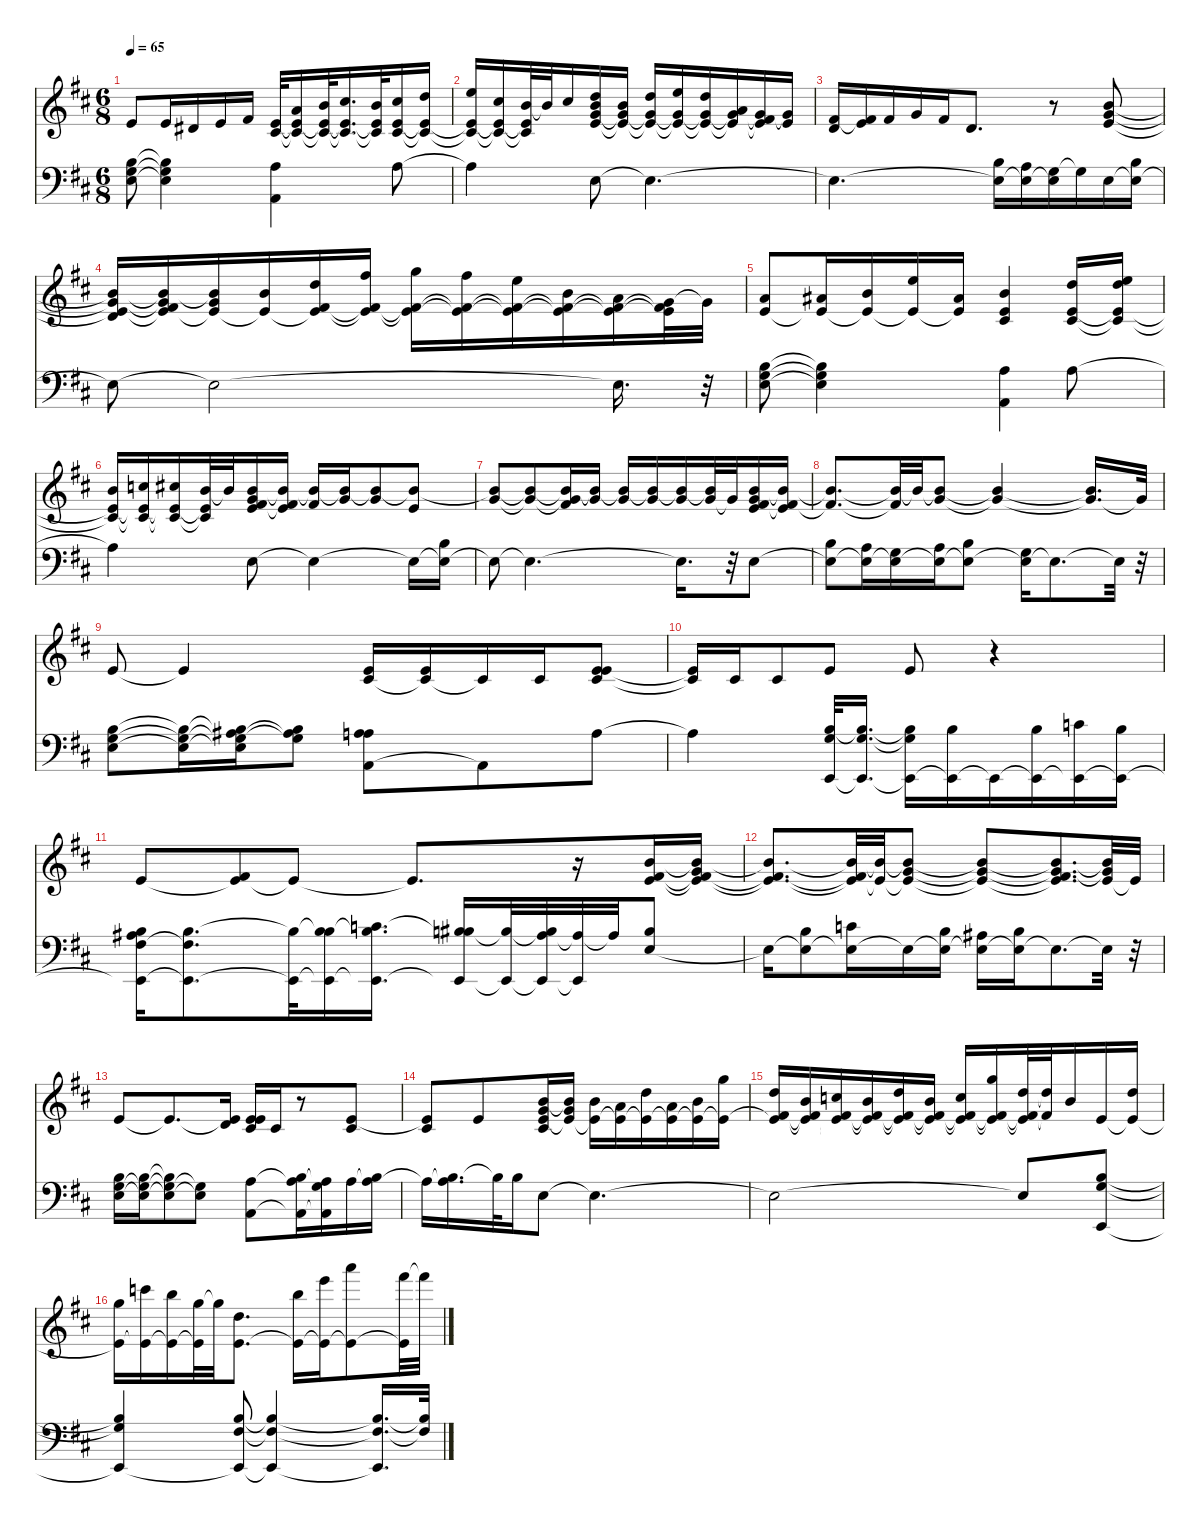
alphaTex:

\hideDynamics
\bracketExtendMode nobrackets
\singleTrackTrackNamePolicy hidden
\multiTrackTrackNamePolicy hidden
\firstSystemTrackNameMode fullname
\firstSystemTrackNameOrientation horizontal
\otherSystemsTrackNameOrientation horizontal
\track ("Electric Piano" "el.pno.") {instrument electricpiano1}
\staff {score}
\tuning (E4 B3 G3 D3 A2 E2)
\ts (6 8)
\tempo 65
\clef g2
\ks bminor
0.1{acc forcenatural}.8{dy f beam Up} 0.1{acc forcenatural}.16{dy mf beam Up} 4.2{acc #}.16{dy f beam Up} 5.2{acc forcenatural}.16{dy p beam Up} 7.2{acc #}.16{dy ff beam Up} (16.5{acc #} 0.1{acc forcenatural}).32{dy f beam Up} (0.1{t acc forcenatural} 16.5{t acc #} 19.4{acc forcenatural}).16{beam Up} (16.5{t acc #} 0.1{t acc forcenatural} 16.3{acc forcenatural}).32{beam Up} (0.1{t acc forcenatural} 16.5{t acc #} 14.2{acc #}).16{d beam Up} (0.1{t acc forcenatural} 16.5{t acc #} 16.3{acc forcenatural}).32{beam Up} (14.2{acc #} 16.5{acc #} 0.1{acc forcenatural}).16{dy mp beam Up} (16.5{t acc #} 0.1{t acc forcenatural} 15.2{acc forcenatural}).16{beam Up} |
(16.5{t acc #} 0.1{t acc forcenatural} 17.2{acc forcenatural}).16{beam Up} (16.5{t acc #} 0.1{t acc forcenatural} 14.2{acc #}).16{beam Up} (16.5{t acc #} 0.1{t acc forcenatural} 16.3{acc forcenatural}).32{beam Up} 16.3{t acc forcenatural}.32{dy ff beam Up} 14.2{acc #}.16{dy mf beam Up} (16.3{acc forcenatural} 15.2{acc forcenatural} 0.1{acc forcenatural} 17.4{acc forcenatural}).16{beam Up} (0.1{t acc forcenatural} 17.4{t acc forcenatural} 16.3{acc forcenatural}).16{dy f beam Up} (0.1{t acc forcenatural} 17.4{t acc forcenatural} 15.2{acc forcenatural}).16{beam Up} (0.1{t acc forcenatural} 17.4{t acc forcenatural} 17.2{acc forcenatural}).16{beam Up} (0.1{t acc forcenatural} 17.4{t acc forcenatural} 15.2{acc forcenatural}).16{dy mf beam Up} (17.4{t acc forcenatural} 0.1{t acc forcenatural} 14.3{acc forcenatural}).16{dy f beam Up} (17.4{t acc forcenatural} 0.1{t acc forcenatural} 21.5{acc #}).16{dy mf beam Up} (17.4{t acc forcenatural} 0.1{acc forcenatural}).16{beam Up} |
(7.3{acc forcenatural} 7.2{acc #}).16{beam Up} (7.2{t acc #} 0.1{acc forcenatural}).16{dy f beam Up} 7.2{acc #}.16{dy fff beam Up} 3.1{acc forcenatural}.16{dy ff beam Up} 2.1{acc #}.16{beam Up} 3.2{acc forcenatural}.8{d dy f beam Up} r.8{beam Up} (12.3{acc forcenatural} 12.2{acc forcenatural} 0.1{acc forcenatural}).8{dy mf beam Up} |
(12.3{t acc forcenatural} 12.4{acc forcenatural} 0.1{t acc forcenatural} 12.2{t acc forcenatural}).16{beam Up} (12.3{t acc forcenatural} 12.2{t acc forcenatural} 0.1{t acc forcenatural} 16.4{acc #}).16{beam Up} (0.1{t acc forcenatural} 12.2{t acc forcenatural} 12.3{acc forcenatural}).16{beam Up} (0.1{t acc forcenatural} 12.2{acc forcenatural}).16{dy f beam Up} (0.1{t acc forcenatural} 15.2{acc forcenatural} 16.4{acc #}).16{beam Up} (0.1{t acc forcenatural} 16.4{t acc #} 19.2{acc #}).16{beam Up} (0.1{t acc forcenatural} 16.4{t acc #} 20.2{acc forcenatural}).16{beam Down} (0.1{t acc forcenatural} 16.4{t acc #} 19.2{acc #}).16{beam Down} (16.4{t acc #} 0.1{t acc forcenatural} 17.2{acc forcenatural}).16{beam Down} (16.3{acc forcenatural} 0.1{t acc forcenatural} 16.4{t acc #}).16{beam Down} (16.4{t acc #} 0.1{t acc forcenatural} 14.3{acc forcenatural}).16{beam Down} (0.1{t acc forcenatural} 16.4{t acc #} 12.3{acc forcenatural}).32{beam Down} 12.3{t acc forcenatural}.32{dy mf beam Down} |
(10.2{acc forcenatural} 0.1{acc forcenatural}).8{dy ff beam Up} (0.1{t acc forcenatural} 11.2{acc #}).16{dy f beam Up} (0.1{t acc forcenatural} 12.2{acc forcenatural}).16{beam Up} (0.1{t acc forcenatural} 17.2{acc forcenatural}).16{beam Up} (0.1{t acc forcenatural} 11.2{acc #}).16{beam Up} (16.3{acc forcenatural} 16.5{acc #} 0.1{acc forcenatural}).4{beam Up} (19.3{acc forcenatural} 16.5{acc #} 0.1{acc forcenatural}).16{dy fff beam Up} (16.5{t acc #} 17.2{acc forcenatural} 0.1{t acc forcenatural} 19.3{acc forcenatural}).16{dy mf beam Up} |
(16.5{t acc #} 0.1{t acc forcenatural} 16.3{acc forcenatural}).16{beam Up} (16.5{t acc #} 0.1{t acc forcenatural} 13.2{acc forcenatural}).16{beam Up} (16.5{t acc #} 0.1{t acc forcenatural} 14.2{acc #}).16{beam Up} (16.5{t acc #} 0.1{t acc forcenatural} 12.2{acc forcenatural}).32{beam Up} 12.2{t acc forcenatural}.32{dy fff beam Up} (12.3{acc forcenatural} 0.1{acc forcenatural} 16.4{acc #} 12.2{acc forcenatural}).16{dy f beam Up} (16.4{t acc #} 12.2{t acc forcenatural} 0.1{acc forcenatural}).16{beam Up} (12.2{t acc forcenatural} 16.4{acc #}).16{beam Up} (12.2{t acc forcenatural} 12.3{acc forcenatural}).16{beam Up} (12.2{t acc forcenatural} 12.3{acc forcenatural}).8{beam Up} (12.2{t acc forcenatural} 0.1{acc forcenatural}).8{beam Up} |
(12.2{t acc forcenatural} 12.3{acc forcenatural}).8{beam Up} (12.2{t acc forcenatural} 12.3{t acc forcenatural}).8{beam Up} (12.2{t acc forcenatural} 12.3{t acc forcenatural} 16.4{acc #}).16{beam Up} (12.2{t acc forcenatural} 12.3{acc forcenatural}).16{beam Up} (12.2{t acc forcenatural} 12.3{acc forcenatural}).16{beam Up} (12.2{t acc forcenatural} 12.3{acc forcenatural}).16{beam Up} (12.2{t acc forcenatural} 12.3{acc forcenatural}).16{beam Up} (12.2{t acc forcenatural} 12.3{acc forcenatural}).32{beam Up} 12.3{t acc forcenatural}.32{dy ff beam Up} (0.1{acc forcenatural} 12.3{acc forcenatural} 16.4{acc #} 12.2{acc forcenatural}).16{dy f beam Up} (16.4{t acc #} 12.2{t acc forcenatural} 0.1{acc forcenatural}).16{beam Up} |
(12.2{t acc forcenatural} 16.4{t acc #}).8{d beam Up} (12.2{t acc forcenatural} 16.4{t acc #}).32{beam Up} 12.2{t acc forcenatural}.32{beam Up} (12.2{t acc forcenatural} 12.3{acc forcenatural}).8{beam Up} (12.2{t acc forcenatural} 12.3{t acc forcenatural}).4{beam Up} (12.2{t acc forcenatural} 12.3{t acc forcenatural}).16{d beam Up} 12.3{t acc forcenatural}.32{dy mf beam Up} |
9.3{acc forcenatural}.8{dy f beam Up} 9.3{t acc forcenatural}.4{beam Up} (0.1{acc forcenatural} 6.3{acc #}).16{beam Up} (6.3{t acc #} 0.1{acc forcenatural}).16{beam Up} 6.3{t acc #}.16{beam Up} 6.3{acc #}.16{dy fff beam Up} (5.2{acc forcenatural} 6.3{acc #} 0.1{acc forcenatural}).8{dy mf beam Up} |
(6.3{t acc #} 0.1{t acc forcenatural}).16{beam Up} 6.3{acc #}.16{dy ff beam Up} 2.2{acc #}.8{dy f beam Up} 0.1{acc forcenatural}.8{beam Up} 0.1{acc forcenatural}.8{dy fff beam Up} r.4{beam Up} |
0.1{acc forcenatural}.8{dy f beam Up} (0.1{t acc forcenatural} 7.2{acc #}).8{beam Up} 0.1{t acc forcenatural}.8{beam Up} 0.1{t acc forcenatural}.8{d beam Up} r.16{beam Up} (16.4{acc #} 0.1{acc forcenatural} 12.2{acc forcenatural}).16{beam Up} (16.4{t acc #} 12.2{t acc forcenatural} 12.3{acc forcenatural} 0.1{t acc forcenatural}).16{beam Up} |
(0.1{t acc forcenatural} 16.4{t acc #} 12.2{t acc forcenatural}).8{d beam Up} (0.1{t acc forcenatural} 16.4{t acc #} 12.2{t acc forcenatural}).32{beam Up} (0.1{t acc forcenatural} 12.2{t acc forcenatural}).32{beam Up} (0.1{t acc forcenatural} 12.2{t acc forcenatural} 12.3{acc forcenatural}).8{beam Up} (0.1{t acc forcenatural} 12.2{t acc forcenatural} 12.3{t acc forcenatural}).8{beam Up} (12.2{t acc forcenatural} 12.3{t acc forcenatural} 0.1{t acc forcenatural} 16.4{acc #}).8{d beam Up} (12.2{t acc forcenatural} 12.3{t acc forcenatural} 0.1{acc forcenatural}).32{beam Up} 0.1{t acc forcenatural}.32{dy fff beam Up} |
0.1{acc forcenatural}.8{dy f beam Up} 0.1{t acc forcenatural}.8{d beam Up} (0.1{t acc forcenatural} 3.2{acc forcenatural}).16{beam Up} (0.1{acc forcenatural} 5.2{acc forcenatural} 6.3{acc #}).16{dy mf beam Up} 6.3{acc #}.16{dy ff beam Up} r.8{beam Up} (2.2{acc #} 0.1{acc forcenatural}).8{dy mp beam Up} |
(0.1{t acc forcenatural} 2.2{acc #}).8{beam Up} 0.1{acc forcenatural}.8{dy fff beam Up} (11.4{acc #} 12.3{acc forcenatural} 12.2{acc forcenatural} 0.1{acc forcenatural}).16{dy f beam Up} (12.2{t acc forcenatural} 0.1{t acc forcenatural} 12.3{acc forcenatural}).16{dy mf beam Up} (0.1{t acc forcenatural} 12.2{acc forcenatural}).16{dy f beam Down} (0.1{t acc forcenatural} 10.2{acc forcenatural}).16{beam Down} (0.1{t acc forcenatural} 15.2{acc forcenatural}).16{beam Down} (14.3{acc forcenatural} 0.1{t acc forcenatural}).16{beam Down} (0.1{t acc forcenatural} 16.3{acc forcenatural}).16{beam Down} (0.1{t acc forcenatural} 20.2{acc forcenatural}).16{beam Down} |
(15.2{acc forcenatural} 16.4{acc #} 0.1{t acc forcenatural}).16{beam Up} (16.4{t acc #} 0.1{t acc forcenatural} 16.3{acc forcenatural}).16{dy mf beam Up} (16.4{t acc #} 17.3{acc forcenatural} 0.1{t acc forcenatural}).16{dy f beam Up} (0.1{t acc forcenatural} 16.4{t acc #} 16.3{acc forcenatural}).16{beam Up} (0.1{t acc forcenatural} 16.4{t acc #} 15.2{acc forcenatural}).16{beam Up} (16.3{acc forcenatural} 16.4{t acc #} 0.1{t acc forcenatural}).16{beam Up} (16.4{t acc #} 0.1{t acc forcenatural} 17.3{acc forcenatural}).16{dy ff beam Up} (0.1{t acc forcenatural} 16.4{t acc #} 20.2{acc forcenatural}).16{dy f beam Up} (16.4{t acc #} 0.1{t acc forcenatural} 15.2{acc forcenatural}).32{beam Up} (16.4{t acc #} 15.2{t acc forcenatural}).32{beam Up} 7.1{acc forcenatural}.16{dy ff beam Up} 0.1{acc forcenatural}.16{dy f beam Up} (0.1{t acc forcenatural} 15.2{acc forcenatural}).16{beam Up} |
(0.1{t acc forcenatural} 20.2{acc forcenatural}).16{beam Down} (0.1{t acc forcenatural} 25.2{acc forcenatural}).16{beam Down} (0.1{t acc forcenatural} 24.2{acc forcenatural}).16{beam Down} (0.1{t acc forcenatural} 20.2{acc forcenatural}).32{beam Down} 20.2{t acc forcenatural}.32{beam Down} (19.3{acc forcenatural} 0.1{acc forcenatural}).8{d beam Down} (0.1{t acc forcenatural} 24.2{acc forcenatural}).16{beam Down} (0.1{t acc forcenatural} 29.2{acc forcenatural}).16{beam Down} (0.1{t acc forcenatural} 34.2{acc forcenatural}).8{beam Down} (0.1{t acc forcenatural} 31.2{acc #}).32{beam Down} 31.2{t acc #}.32{dy fff beam Down}
\staff {score}
\tuning (G2 D2 A1 E1 B0)
\clef f4
\ottava regular
\simile none
\ks bminor
(19.3{acc forcenatural} 17.2{acc forcenatural} 16.1{acc forcenatural}).8{dy mf beam Down} (17.2{t acc forcenatural} 19.3{t acc forcenatural} 16.1{t acc forcenatural}).4{beam Down} (12.3{acc forcenatural} 14.1{acc forcenatural}).4{beam Down} 14.1{acc forcenatural}.8{dy mp beam Down} |
14.1{t acc forcenatural}.4{beam Down} 14.2{acc forcenatural}.8{beam Down} 14.2{t acc forcenatural}.4{d beam Down} |
14.2{t acc forcenatural}.4{d beam Down} (14.2{t acc forcenatural} 16.1{acc forcenatural}).16{beam Down} (14.2{t acc forcenatural} 14.1{acc forcenatural}).16{beam Down} (14.2{t acc forcenatural} 12.1{acc forcenatural}).16{beam Down} 12.1{t acc forcenatural}.16{dy f beam Down} 14.2{acc forcenatural}.16{dy mp beam Down} (14.2{t acc forcenatural} 16.1{acc forcenatural}).16{beam Down} |
14.2{t acc forcenatural}.8{beam Down} 14.2{t acc forcenatural}.2{beam Down} 14.2{t acc forcenatural}.16{d beam Down} r.32{beam Down} |
(16.1{acc forcenatural} 17.2{acc forcenatural} 19.3{acc forcenatural}).8{dy mf beam Down} (19.3{t acc forcenatural} 17.2{t acc forcenatural} 16.1{t acc forcenatural}).4{dy f beam Down} (12.3{acc forcenatural} 14.1{acc forcenatural}).4{dy mf beam Down} 14.1{acc forcenatural}.8{beam Down} |
14.1{t acc forcenatural}.4{beam Down} 14.2{acc forcenatural}.8{dy f beam Down} 14.2{t acc forcenatural}.4{beam Down} 14.2{t acc forcenatural}.16{beam Down} (14.2{t acc forcenatural} 16.1{acc forcenatural}).16{beam Down} |
14.2{t acc forcenatural}.8{beam Down} 14.2{t acc forcenatural}.4{d beam Down} 14.2{t acc forcenatural}.16{d beam Down} r.32{beam Down} 14.2{acc forcenatural}.8{beam Down} |
(14.2{t acc forcenatural} 16.1{acc forcenatural}).8{beam Down} (14.2{t acc forcenatural} 14.1{acc forcenatural}).16{beam Down} (14.2{t acc forcenatural} 12.1{acc forcenatural}).16{beam Down} (14.2{t acc forcenatural} 14.1{acc forcenatural}).16{beam Down} (14.2{t acc forcenatural} 16.1{acc forcenatural}).8{beam Down} (14.2{t acc forcenatural} 12.1{acc forcenatural}).16{beam Down} 14.2{t acc forcenatural}.8{d beam Down} 14.2{t acc forcenatural}.32{beam Down} r.32{beam Down} |
(16.1{acc forcenatural} 19.3{acc forcenatural} 17.2{acc forcenatural}).8{beam Down} (16.1{t acc forcenatural} 19.3{t acc forcenatural} 17.2{t acc forcenatural}).16{beam Down} (16.1{t acc forcenatural} 19.3{t acc forcenatural} 17.2{t acc forcenatural} 25.3{acc #}).16{beam Down} (25.3{t acc forcenatural} 17.2{t acc forcenatural} 16.1{acc forcenatural}).8{dy mf beam Down} (19.2{acc forcenatural} 24.3{acc forcenatural} 2.1{acc forcenatural}).8{beam Down} 2.1{t acc forcenatural}.8{beam Down} 14.1{acc forcenatural}.8{beam Down} |
14.1{t acc forcenatural}.4{beam Down} (17.2{acc forcenatural} 16.1{acc forcenatural} 17.5{acc forcenatural}).32{beam Up} (16.1{t acc forcenatural} 17.5{t acc forcenatural} 17.2{acc forcenatural}).16{d dy f beam Up} (16.1{t acc forcenatural} 17.5{t acc forcenatural} 17.2{t acc forcenatural}).16{beam Down} (17.5{t acc forcenatural} 16.1{acc forcenatural}).16{beam Down} 17.5{t acc forcenatural}.16{beam Down} (17.5{t acc forcenatural} 16.1{acc forcenatural}).16{beam Down} (17.5{t acc forcenatural} 17.1{acc forcenatural}).16{beam Down} (17.5{t acc forcenatural} 16.1{acc forcenatural}).16{beam Down} |
(17.5{t acc forcenatural} 31.4{acc forcenatural} 11.1{acc #} 25.3{acc #}).16{beam Down} (17.5{t acc forcenatural} 11.1{t acc #} 16.1{acc forcenatural}).8{d beam Down} (16.1{t acc #} 17.5{t acc forcenatural}).32{dy ff beam Down} (16.1{t acc #} 17.5{t acc forcenatural} 16.1{acc forcenatural}).16{beam Down} (17.5{t acc forcenatural} 16.1{t acc #} 17.1{acc forcenatural}).16{d dy f beam Down} (17.5{t acc forcenatural} 17.1{t acc #} 16.1{acc forcenatural}).16{beam Up} (16.1{t acc #} 17.5{t acc forcenatural}).32{dy ff beam Up} (16.1{t acc #} 15.1{acc #} 17.5{t acc forcenatural}).32{beam Up} (17.5{t acc forcenatural} 15.1{t acc #}).32{dy f beam Up} 15.1{t acc #}.32{dy fff beam Up} (16.1{acc forcenatural} 14.2{acc forcenatural}).8{dy f beam Up} |
14.2{t acc forcenatural}.16{beam Down} (14.2{t acc forcenatural} 16.1{acc forcenatural}).8{beam Down} (14.2{t acc forcenatural} 17.1{acc forcenatural}).16{beam Down} 14.2{t acc forcenatural}.16{beam Down} (14.2{t acc forcenatural} 16.1{acc forcenatural}).16{beam Down} (14.2{t acc forcenatural} 15.1{acc #}).16{beam Down} (14.2{t acc forcenatural} 16.1{acc forcenatural}).16{beam Down} 14.2{t acc forcenatural}.8{d beam Down} 14.2{t acc forcenatural}.32{beam Down} r.32{beam Down} |
(16.1{acc forcenatural} 19.3{acc forcenatural} 17.2{acc forcenatural}).16{beam Down} (16.1{acc forcenatural} 19.3{t acc forcenatural} 17.2{t acc forcenatural}).16{dy mf beam Down} (17.2{t acc forcenatural} 19.3{t acc forcenatural} 16.1{t acc forcenatural}).8{dy f beam Down} (17.2{t acc forcenatural} 19.3{t acc forcenatural}).8{dy mf beam Down} (17.4{acc forcenatural} 19.2{acc forcenatural}).8{beam Down} (17.4{t acc forcenatural} 19.2{t acc forcenatural} 16.1{acc forcenatural}).16{beam Down} (17.4{t acc forcenatural} 19.2{t acc forcenatural} 22.3{acc forcenatural}).16{beam Down} 19.2{acc forcenatural}.16{dy mp beam Down} (19.2{t acc forcenatural} 16.1{acc forcenatural}).16{beam Down} |
19.2{t acc forcenatural}.16{beam Down} (19.2{t acc forcenatural} 16.1{acc forcenatural}).16{d beam Down} 16.1{t acc forcenatural}.32{beam Down} 16.1{acc forcenatural}.16{beam Down} 14.2{acc forcenatural}.8{beam Down} 14.2{t acc forcenatural}.4{d beam Down} |
14.2{t acc forcenatural}.2{beam Down} 14.2{t acc forcenatural}.8{beam Up} (16.1{acc forcenatural} 17.2{acc forcenatural} 17.5{acc forcenatural}).8{dy mf beam Up} |
(16.1{t acc forcenatural} 17.2{t acc forcenatural} 17.5{t acc forcenatural}).4{beam Up} (16.1{acc forcenatural} 16.2{acc #} 17.5{t acc forcenatural}).8{dy f beam Up} (16.1{t acc forcenatural} 16.2{t acc #} 17.5{t acc forcenatural}).4{beam Up} (16.1{t acc forcenatural} 16.2{t acc #} 17.5{t acc forcenatural}).16{d beam Up} (16.2{t acc #} 16.1{t acc forcenatural}).32{dy ff beam Up}
